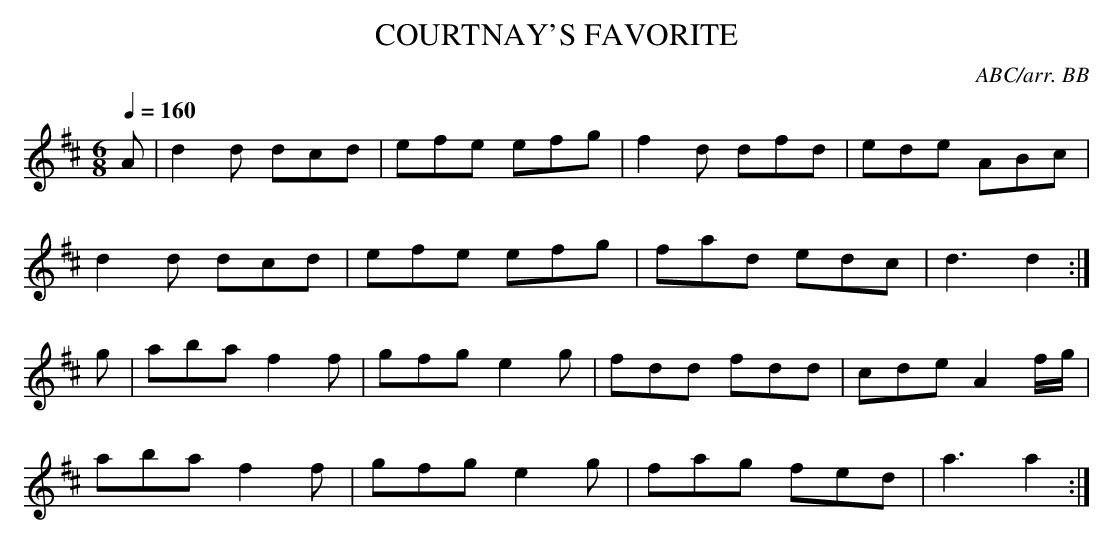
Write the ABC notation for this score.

X:1
T:COURTNAY'S FAVORITE
C:ABC/arr. BB
(DMI #71, MOI #798)
an A-B-A tune, so I've included a return to Part A in
the MP3 file.
Y:"Irish"
Q:1/4=160
M:6/8
L:1/8
K:D
A|d2d dcd|efe efg|f2d dfd|ede ABc|
d2d dcd|efe efg|fad edc|d3 d2 :|
g|aba f2f|gfg e2g|fdd fdd|cde A2 f/g/|
aba f2f|gfg e2g|fag fed|a3 a2 :|
